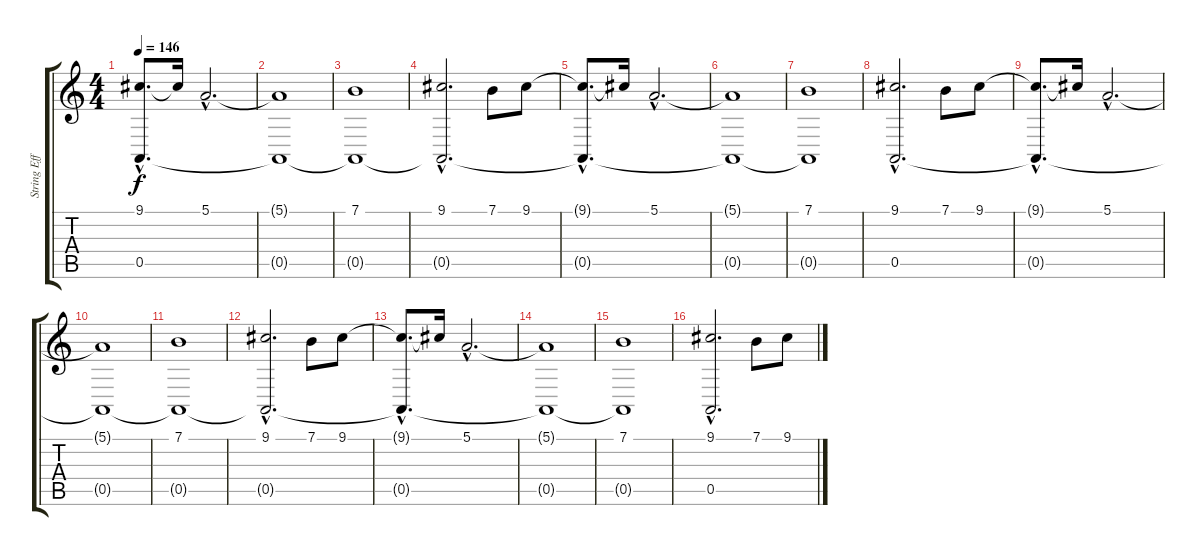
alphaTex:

\track ("String Effects" "String Eff") {instrument stringensemble1}
\staff {score tabs}
\tuning (E4 B3 G3 D3 A2 E2) {hide}
\ts (4 4)
\tempo 146
\clef g2
\ks c
(9.1{hac t} 0.5{hac t}).8{d dy f} 9.1{t}.16 5.1{hac}.2{d} |
(5.1{t} 0.5{t}).1 |
(7.1 0.5{t}).1 |
(9.1{hac} 0.5{hac t}).2{d} 7.1.8 9.1.8 |
(9.1{hac t} 0.5{hac t}).8{d} 9.1{t}.16 5.1{hac}.2{d} |
(5.1{t} 0.5{t}).1 |
(7.1 0.5{t}).1 |
(9.1{hac} 0.5{hac}).2{d} 7.1.8 9.1.8 |
(9.1{hac t} 0.5{hac t}).8{d} 9.1{t}.16 5.1{hac}.2{d} |
(5.1{t} 0.5{t}).1 |
(7.1 0.5{t}).1 |
(9.1{hac} 0.5{hac t}).2{d} 7.1.8 9.1.8 |
(9.1{hac t} 0.5{hac t}).8{d} 9.1{t}.16 5.1{hac}.2{d} |
(5.1{t} 0.5{t}).1 |
(7.1 0.5{t}).1 |
(9.1{hac} 0.5{hac}).2{d} 7.1.8 9.1.8
